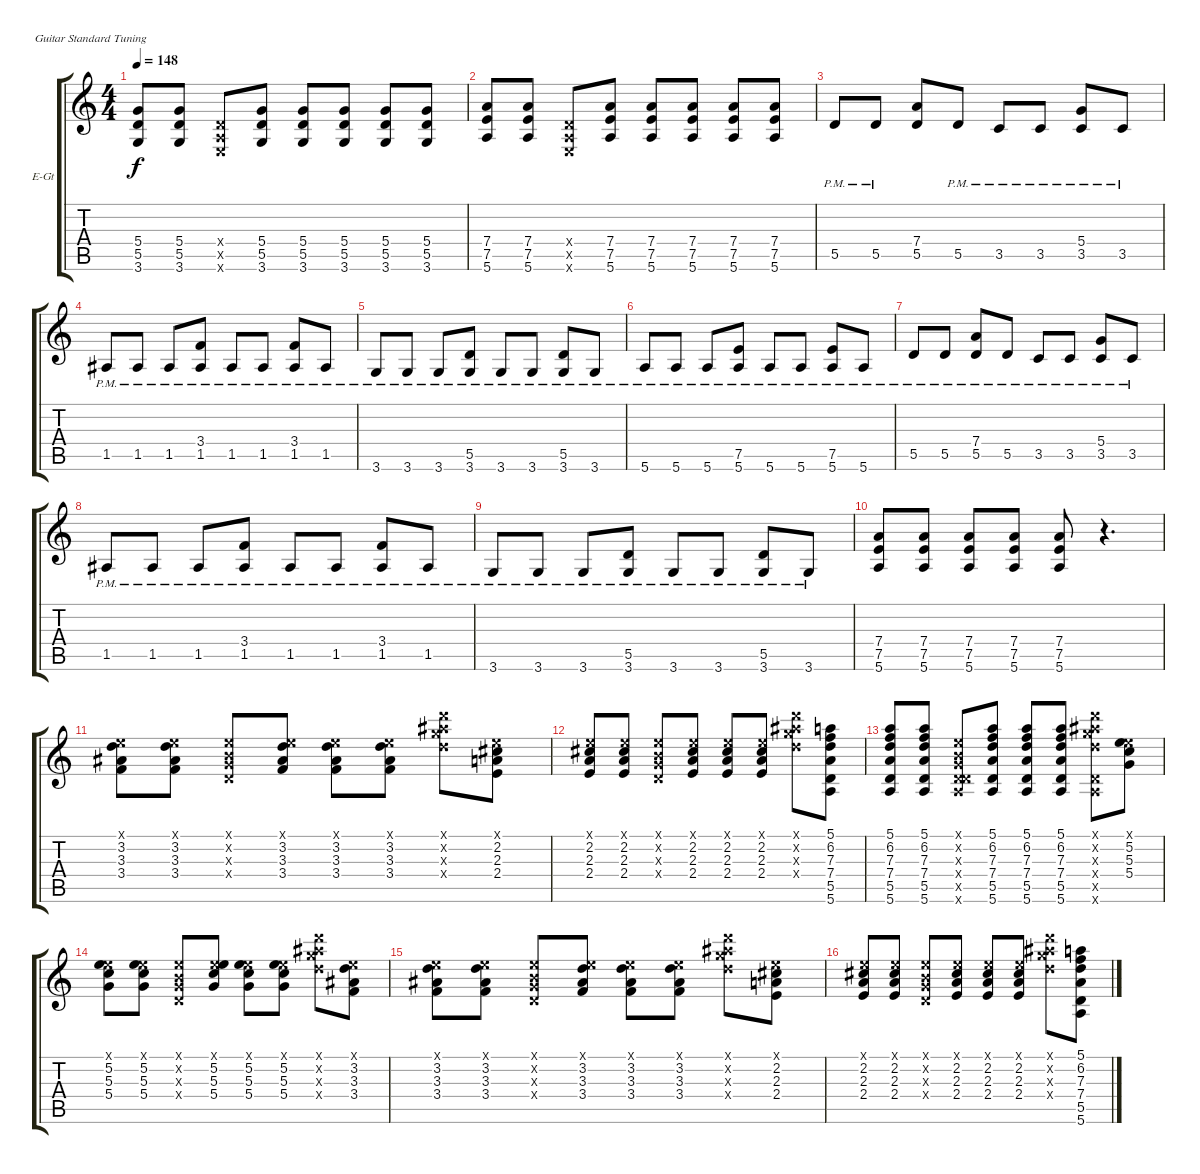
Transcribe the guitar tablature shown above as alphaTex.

\defaultSystemsLayout 4
\bracketExtendMode groupsimilarinstruments
\firstSystemTrackNameOrientation horizontal
\otherSystemsTrackNameOrientation horizontal
\track ("Аня" "E-Gt") {instrument distortionguitar}
\staff {score tabs}
\tuning (E4 B3 G3 D3 A2 E2)
\ts (4 4)
\tempo 148
\clef g2
\ks c
(5.4 5.5 3.6).8{dy f} (5.4 5.5 3.6).8 (0.4{x} 0.5{x} 0.6{x}).8 (5.4 5.5 3.6).8 (5.4 5.5 3.6).8 (5.4 5.5 3.6).8 (5.4 5.5 3.6).8 (5.4 5.5 3.6).8 |
(7.4 7.5 5.6).8 (7.4 7.5 5.6).8 (0.4{x} 0.5{x} 0.6{x}).8 (7.4 7.5 5.6).8 (7.4 7.5 5.6).8 (7.4 7.5 5.6).8 (7.4 7.5 5.6).8 (7.4 7.5 5.6).8 |
5.5{pm}.8 5.5{pm}.8 (7.4 5.5).8 5.5{pm}.8 3.5{pm}.8 3.5{pm}.8 (5.4{pm} 3.5{pm}).8 3.5{pm}.8 |
1.5{pm}.8 1.5{pm}.8 1.5{pm}.8 (3.4{pm} 1.5{pm}).8 1.5{pm}.8 1.5{pm}.8 (3.4{pm} 1.5{pm}).8 1.5{pm}.8 |
3.6{pm}.8 3.6{pm}.8 3.6{pm}.8 (5.5{pm} 3.6{pm}).8 3.6{pm}.8 3.6{pm}.8 (5.5{pm} 3.6{pm}).8 3.6{pm}.8 |
5.6{pm}.8 5.6{pm}.8 5.6{pm}.8 (7.5{pm} 5.6{pm}).8 5.6{pm}.8 5.6{pm}.8 (7.5{pm} 5.6{pm}).8 5.6{pm}.8 |
5.5{pm}.8 5.5{pm}.8 (7.4 5.5{pm}).8 5.5{pm}.8 3.5{pm}.8 3.5{pm}.8 (5.4{pm} 3.5{pm}).8 3.5{pm}.8 |
1.5{pm}.8 1.5{pm}.8 1.5{pm}.8 (3.4{pm} 1.5{pm}).8 1.5{pm}.8 1.5{pm}.8 (3.4{pm} 1.5{pm}).8 1.5{pm}.8 |
3.6{pm}.8 3.6{pm}.8 3.6{pm}.8 (5.5{pm} 3.6{pm}).8 3.6{pm}.8 3.6{pm}.8 (5.5{pm} 3.6{pm}).8 3.6{pm}.8 |
(7.4 7.5 5.6).8 (7.4 7.5 5.6).8 (7.4 7.5 5.6).8 (7.4 7.5 5.6).8 (7.4 7.5 5.6).8 r.4{d} |
(0.1{x} 3.2 3.3 3.4).8 (0.1{x} 3.2 3.3 3.4).8 (0.1{x} 0.2{x} 0.3{x} 0.4{x}).8 (0.1{x} 3.2 3.3 3.4).8 (0.1{x} 3.2 3.3 3.4).8 (0.1{x} 3.2 3.3 3.4).8 (10.1{x} 11.2{x} 12.3{x} 12.4{x}).8 (0.1{x} 2.2 2.3 2.4).8 |
(0.1{x} 2.2 2.3 2.4).8 (0.1{x} 2.2 2.3 2.4).8 (0.1{x} 0.2{x} 0.3{x} 0.4{x}).8 (0.1{x} 2.2 2.3 2.4).8 (0.1{x} 2.2 2.3 2.4).8 (0.1{x} 2.2 2.3 2.4).8 (10.1{x} 11.2{x} 12.3{x} 12.4{x}).8 (5.1 6.2 7.3 7.4 5.5 5.6).8 |
(5.1 6.2 7.3 7.4 5.5 5.6).8 (5.1 6.2 7.3 7.4 5.5 5.6).8 (0.1{x} 0.2{x} 0.3{x} 0.4{x} 5.5{x} 5.6{x}).8 (5.1 6.2 7.3 7.4 5.5 5.6).8 (5.1 6.2 7.3 7.4 5.5 5.6).8 (5.1 6.2 7.3 7.4 5.5 5.6).8 (10.1{x} 11.2{x} 12.3{x} 12.4{x} 5.5{x} 5.6{x}).8 (0.1{x} 5.2 5.3 5.4).8 |
(0.1{x} 5.2 5.3 5.4).8 (0.1{x} 5.2 5.3 5.4).8 (0.1{x} 0.2{x} 0.3{x} 0.4{x}).8 (0.1{x} 5.2 5.3 5.4).8 (0.1{x} 5.2 5.3 5.4).8 (0.1{x} 5.2 5.3 5.4).8 (10.1{x} 11.2{x} 12.3{x} 12.4{x}).8 (0.1{x} 3.2 3.3 3.4).8 |
(0.1{x} 3.2 3.3 3.4).8 (0.1{x} 3.2 3.3 3.4).8 (0.1{x} 0.2{x} 0.3{x} 0.4{x}).8 (0.1{x} 3.2 3.3 3.4).8 (0.1{x} 3.2 3.3 3.4).8 (0.1{x} 3.2 3.3 3.4).8 (10.1{x} 11.2{x} 12.3{x} 12.4{x}).8 (0.1{x} 2.2 2.3 2.4).8 |
(0.1{x} 2.2 2.3 2.4).8 (0.1{x} 2.2 2.3 2.4).8 (0.1{x} 0.2{x} 0.3{x} 0.4{x}).8 (0.1{x} 2.2 2.3 2.4).8 (0.1{x} 2.2 2.3 2.4).8 (0.1{x} 2.2 2.3 2.4).8 (10.1{x} 11.2{x} 12.3{x} 12.4{x}).8 (5.1 6.2 7.3 7.4 5.5 5.6).8
